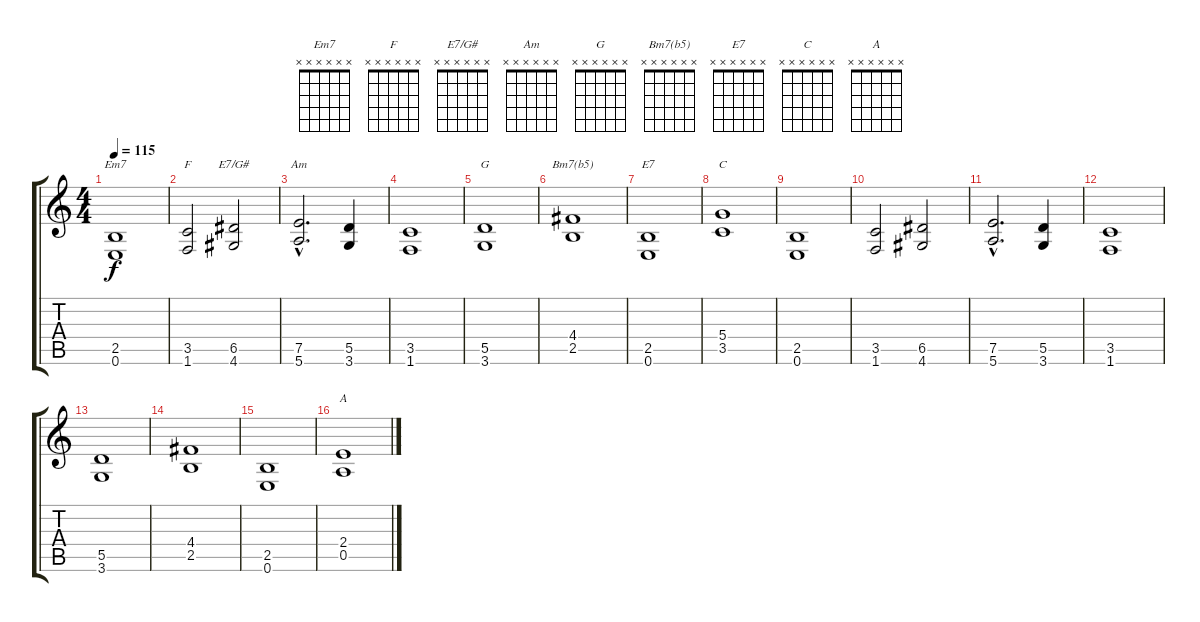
\track "" {instrument distortionguitar}
\staff {score tabs}
\tuning (E4 B3 G3 D3 A2 E2) {hide}
\chord ("Em7" x x x x x x)
\chord ("F" x x x x x x)
\chord ("E7/G#" x x x x x x)
\chord ("Am" x x x x x x)
\chord ("G" x x x x x x)
\chord ("Bm7(b5)" x x x x x x)
\chord ("E7" x x x x x x)
\chord ("C" x x x x x x)
\chord ("A" x x x x x x)
\ts (4 4)
\tempo 115
\clef g2
\ks c
(2.5 0.6).1{ch "Em7" dy f} |
(3.5 1.6).2{ch "F"} (6.5 4.6).2{ch "E7/G#"} |
(7.5{hac} 5.6{hac}).2{d ch "Am"} (5.5 3.6).4 |
(3.5 1.6).1 |
(5.5 3.6).1{ch "G"} |
(4.4 2.5).1{ch "Bm7(b5)"} |
(2.5 0.6).1{ch "E7"} |
(5.4 3.5).1{ch "C"} |
(2.5 0.6).1 |
(3.5 1.6).2 (6.5 4.6).2 |
(7.5{hac} 5.6{hac}).2{d} (5.5 3.6).4 |
(3.5 1.6).1 |
(5.5 3.6).1 |
(4.4 2.5).1 |
(2.5 0.6).1 |
(2.4 0.5).1{ch "A"}
